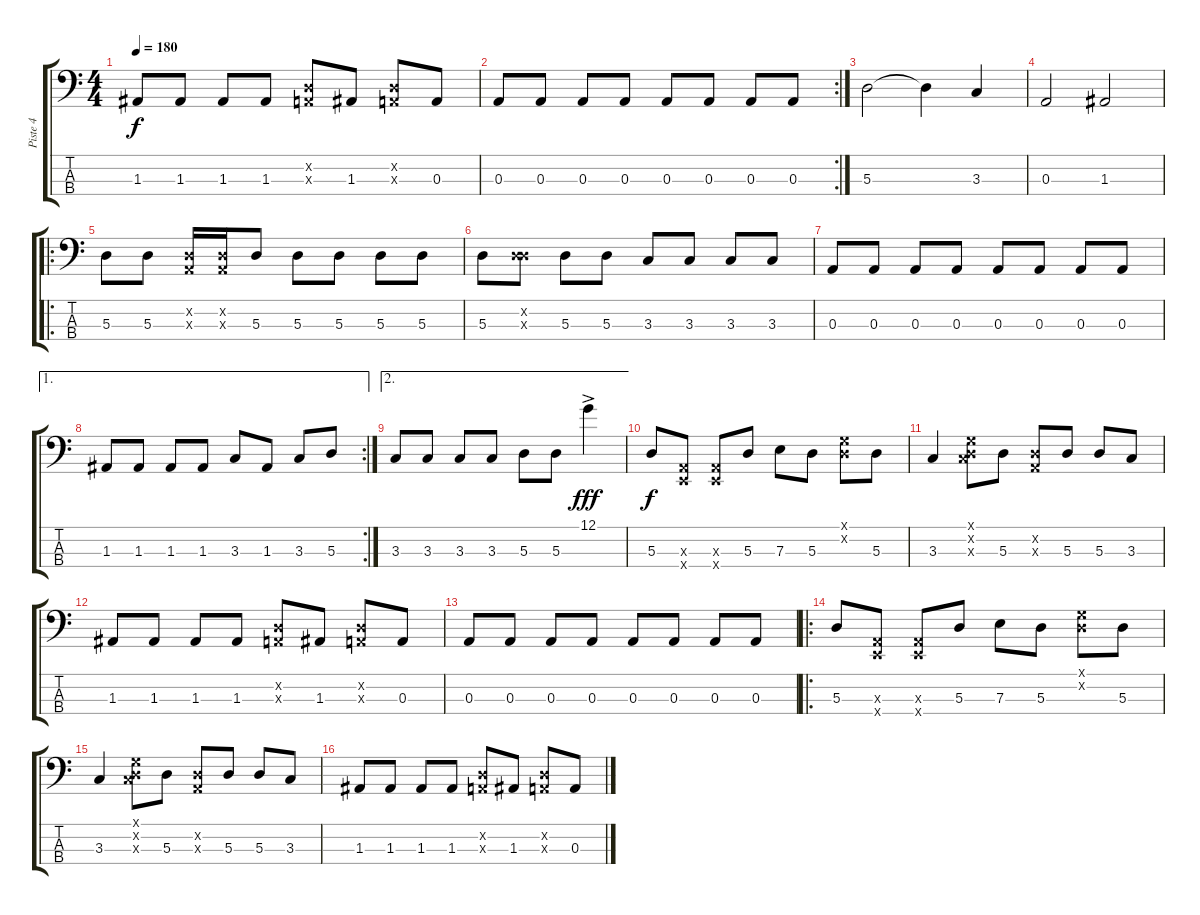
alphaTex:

\track ("Piste 4" "Piste 4") {instrument slapbass1}
\staff {score tabs}
\tuning (G2 D2 A1 E1) {hide}
\ts (4 4)
\tempo 180
\clef f4
\ks c
1.3.8{dy f} 1.3.8 1.3.8 1.3.8 (0.2{x} 0.3{x}).8 1.3.8 (0.2{x} 0.3{x}).8 0.3.8 |
\rc 2
0.3.8 0.3.8 0.3.8 0.3.8 0.3.8 0.3.8 0.3.8 0.3.8 |
5.3.2 5.3{t}.4 3.3.4 |
0.3.2 1.3.2 |
\ro
5.3.8 5.3.8 (0.2{x} 0.3{x}).16 (0.2{x} 0.3{x}).16 5.3.8 5.3.8 5.3.8 5.3.8 5.3.8 |
5.3.8 (0.2{x} 5.3{x}).8 5.3.8 5.3.8 3.3.8 3.3.8 3.3.8 3.3.8 |
0.3.8 0.3.8 0.3.8 0.3.8 0.3.8 0.3.8 0.3.8 0.3.8 |
\ae 1
\rc 2
1.3.8 1.3.8 1.3.8 1.3.8 3.3.8 1.3.8 3.3.8 5.3.8 |
\ae 2
3.3.8 3.3.8 3.3.8 3.3.8 5.3.8 5.3.8 12.1{ac}.4{dy fff} |
5.3.8{dy f} (0.3{x} 0.4{x}).8 (0.3{x} 0.4{x}).8 5.3.8 7.3.8 5.3.8 (0.1{x} 0.2{x}).8 5.3.8 |
3.3.4 (0.1{x} 0.2{x} 3.3{x}).8 5.3.8 (0.2{x} 0.3{x}).8 5.3.8 5.3.8 3.3.8 |
1.3.8 1.3.8 1.3.8 1.3.8 (0.2{x} 0.3{x}).8 1.3.8 (0.2{x} 0.3{x}).8 0.3.8 |
0.3.8 0.3.8 0.3.8 0.3.8 0.3.8 0.3.8 0.3.8 0.3.8 |
\ro
5.3.8 (0.3{x} 0.4{x}).8 (0.3{x} 0.4{x}).8 5.3.8 7.3.8 5.3.8 (0.1{x} 0.2{x}).8 5.3.8 |
3.3.4 (0.1{x} 0.2{x} 3.3{x}).8 5.3.8 (0.2{x} 0.3{x}).8 5.3.8 5.3.8 3.3.8 |
1.3.8 1.3.8 1.3.8 1.3.8 (0.2{x} 0.3{x}).8 1.3.8 (0.2{x} 0.3{x}).8 0.3.8
